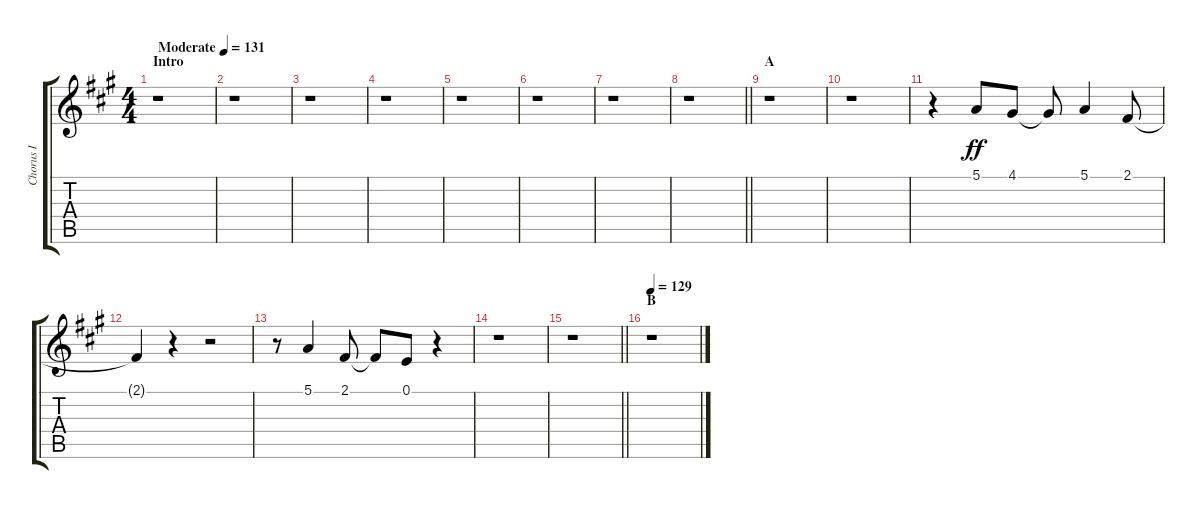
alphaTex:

\track ("Chorus I" "Chorus I") {instrument voiceoohs}
\staff {score tabs}
\tuning (E4 B3 G3 D3 A2 E2) {hide}
\ts (4 4)
\section ("" "Intro")
\tempo (131 "Moderate")
\clef g2
\ks a
r.1{dy ff instrument voiceoohs} |
r.1 |
r.1 |
r.1 |
r.1 |
r.1 |
r.1 |
\barLineRight lightlight
r.1 |
\section ("" "A")
r.1 |
r.1 |
r.4 5.1.8 4.1.8 4.1{t}.8 5.1.4 2.1.8 |
2.1{t}.4 r.4 r.2 |
r.8 5.1.4 2.1.8 2.1{t}.8 0.1.8 r.4 |
r.1 |
\barLineRight lightlight
r.1 |
\section ("" "B")
\tempo 129
r.1
